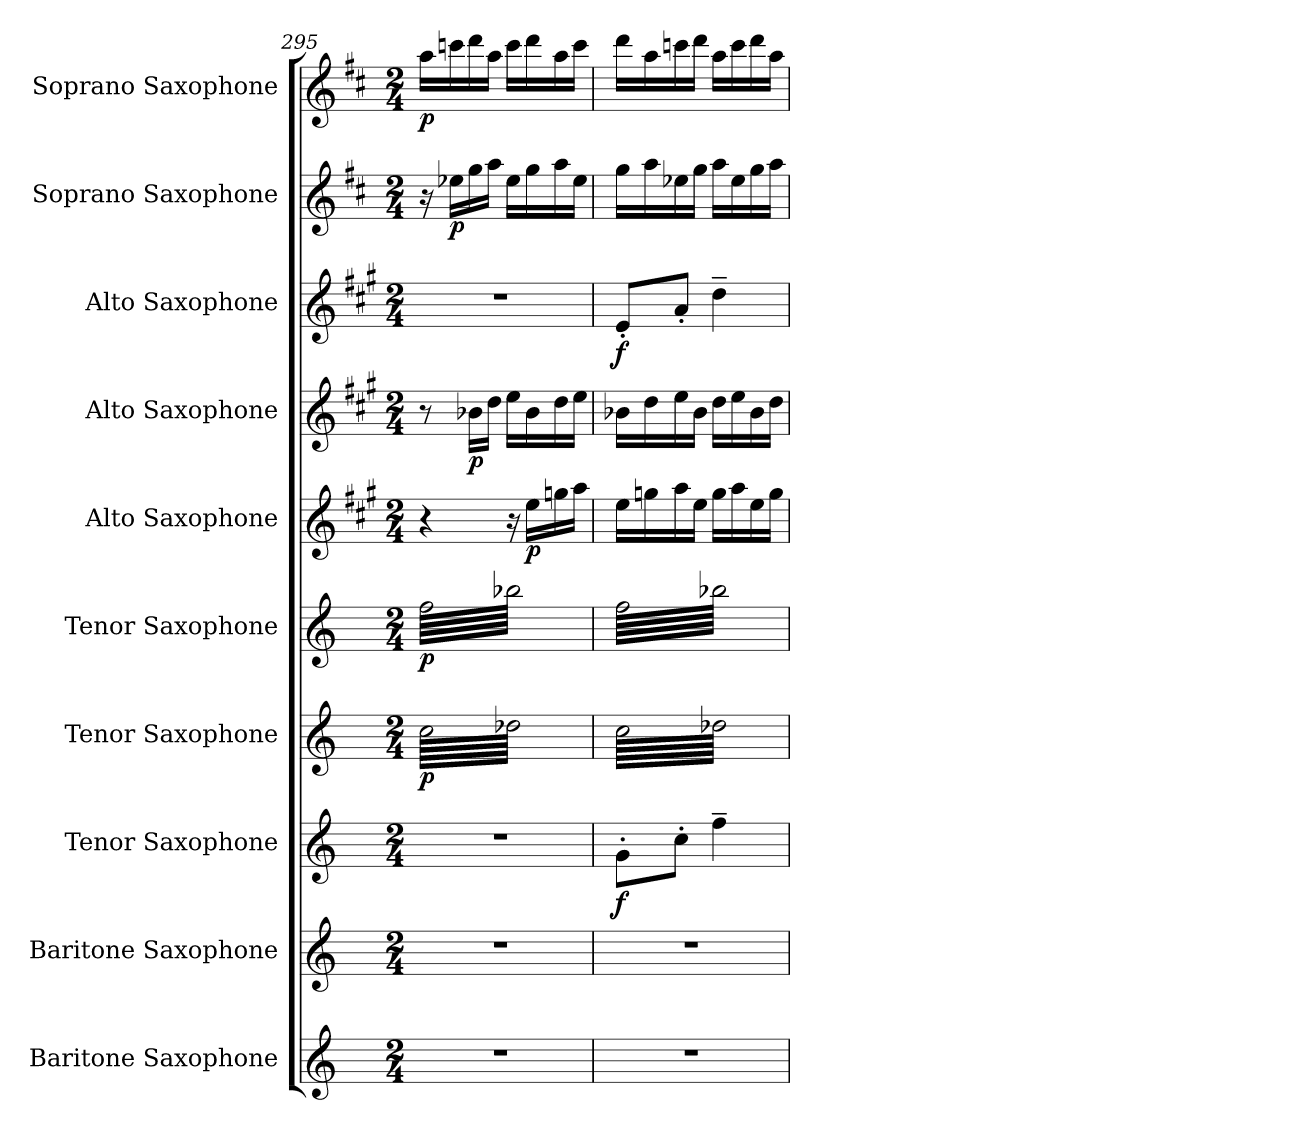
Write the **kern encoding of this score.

**kern	**kern	**kern	**dynam	**kern	**dynam	**kern	**dynam	**kern	**dynam	**kern	**dynam	**kern	**dynam	**kern	**dynam	**kern	**dynam
*part10	*part9	*part8	*part8	*part7	*part7	*part6	*part6	*part5	*part5	*part4	*part4	*part3	*part3	*part2	*part2	*part1	*part1
*staff10	*staff9	*staff8	*staff8	*staff7	*staff7	*staff6	*staff6	*staff5	*staff5	*staff4	*staff4	*staff3	*staff3	*staff2	*staff2	*staff1	*staff1
*I"Baritone Saxophone	*I"Baritone Saxophone	*I"Tenor Saxophone	*	*I"Tenor Saxophone	*	*I"Tenor Saxophone	*	*I"Alto Saxophone	*	*I"Alto Saxophone	*	*I"Alto Saxophone	*	*I"Soprano Saxophone	*	*I"Soprano Saxophone	*
*I'Bar. Sax.	*I'Bar. Sax.	*I'T. Sax.	*	*I'T. Sax.	*	*I'T. Sax.	*	*I'A. Sax.	*	*I'A. Sax.	*	*I'A. Sax.	*	*I'S. Sax.	*	*I'S. Sax.	*
*clefG2	*clefG2	*clefG2	*	*clefG2	*	*clefG2	*	*clefG2	*	*clefG2	*	*clefG2	*	*clefG2	*	*clefG2	*
*ITrd12c21	*ITrd12c21	*ITrd8c14	*	*ITrd8c14	*	*ITrd8c14	*	*ITrd5c9	*	*ITrd5c9	*	*ITrd5c9	*	*ITrd1c2	*	*ITrd1c2	*
*k[]	*k[]	*k[]	*	*k[]	*	*k[]	*	*k[]	*	*k[]	*	*k[]	*	*k[]	*	*k[]	*
*M2/4	*M2/4	*M2/4	*	*M2/4	*	*M2/4	*	*M2/4	*	*M2/4	*	*M2/4	*	*M2/4	*	*M2/4	*
=295	=295	=295	=295	=295	=295	=295	=295	=295	=295	=295	=295	=295	=295	=295	=295	=295	=295
!	!	!	!	!	!LO:DY:b	!	!LO:DY:b	!	!	!	!	!	!	!	!	!	!LO:DY:b
*	*	*	*	*tremolo	*	*	*	*	*	*	*	*	*	*	*	*	*
*	*	*	*	*	*	*tremolo	*	*	*	*	*	*	*	*	*	*	*
2r	2r	2r	.	64c\LLLL	p	64f\LLLL	p	4r	.	8r	.	2r	.	16r	.	16gg\LL	p
.	.	.	.	64d-X\	.	64b-X\	.	.	.	.	.	.	.	.	.	.	.
.	.	.	.	64c\	.	64f\	.	.	.	.	.	.	.	.	.	.	.
.	.	.	.	64d-X\	.	64b-X\	.	.	.	.	.	.	.	.	.	.	.
!	!	!	!	!	!	!	!	!	!	!	!	!	!	!	!LO:DY:b	!	!
.	.	.	.	64c\	.	64f\	.	.	.	.	.	.	.	16dd-X\LL	p	16bb-X\	.
.	.	.	.	64d-X\	.	64b-X\	.	.	.	.	.	.	.	.	.	.	.
.	.	.	.	64c\	.	64f\	.	.	.	.	.	.	.	.	.	.	.
.	.	.	.	64d-X\	.	64b-X\	.	.	.	.	.	.	.	.	.	.	.
!	!	!	!	!	!	!	!	!	!	!	!LO:DY:b	!	!	!	!	!	!
.	.	.	.	64c\	.	64f\	.	.	.	16d-X\LL	p	.	.	16ff\	.	16ccc\	.
.	.	.	.	64d-X\	.	64b-X\	.	.	.	.	.	.	.	.	.	.	.
.	.	.	.	64c\	.	64f\	.	.	.	.	.	.	.	.	.	.	.
.	.	.	.	64d-X\	.	64b-X\	.	.	.	.	.	.	.	.	.	.	.
.	.	.	.	64c\	.	64f\	.	.	.	16f\JJ	.	.	.	16gg\JJ	.	16gg\JJ	.
.	.	.	.	64d-X\	.	64b-X\	.	.	.	.	.	.	.	.	.	.	.
.	.	.	.	64c\	.	64f\	.	.	.	.	.	.	.	.	.	.	.
.	.	.	.	64d-X\	.	64b-X\	.	.	.	.	.	.	.	.	.	.	.
.	.	.	.	64c\	.	64f\	.	16r	.	16g\LL	.	.	.	16dd-\LL	.	16bb-\LL	.
.	.	.	.	64d-X\	.	64b-X\	.	.	.	.	.	.	.	.	.	.	.
.	.	.	.	64c\	.	64f\	.	.	.	.	.	.	.	.	.	.	.
.	.	.	.	64d-X\	.	64b-X\	.	.	.	.	.	.	.	.	.	.	.
!	!	!	!	!	!	!	!	!	!LO:DY:b	!	!	!	!	!	!	!	!
.	.	.	.	64c\	.	64f\	.	16g\LL	p	16d-\	.	.	.	16ff\	.	16ccc\	.
.	.	.	.	64d-X\	.	64b-X\	.	.	.	.	.	.	.	.	.	.	.
.	.	.	.	64c\	.	64f\	.	.	.	.	.	.	.	.	.	.	.
.	.	.	.	64d-X\	.	64b-X\	.	.	.	.	.	.	.	.	.	.	.
.	.	.	.	64c\	.	64f\	.	16b-X\	.	16f\	.	.	.	16gg\	.	16gg\	.
.	.	.	.	64d-X\	.	64b-X\	.	.	.	.	.	.	.	.	.	.	.
.	.	.	.	64c\	.	64f\	.	.	.	.	.	.	.	.	.	.	.
.	.	.	.	64d-X\	.	64b-X\	.	.	.	.	.	.	.	.	.	.	.
.	.	.	.	64c\	.	64f\	.	16cc\JJ	.	16g\JJ	.	.	.	16dd-\JJ	.	16bb-\JJ	.
.	.	.	.	64d-X\	.	64b-X\	.	.	.	.	.	.	.	.	.	.	.
.	.	.	.	64c\	.	64f\	.	.	.	.	.	.	.	.	.	.	.
.	.	.	.	64d-X\JJJJ	.	64b-X\JJJJ	.	.	.	.	.	.	.	.	.	.	.
!!LO:PB:g=z
=296	=296	=296	=296	=296	=296	=296	=296	=296	=296	=296	=296	=296	=296	=296	=296	=296	=296
!	!	!	!LO:DY:b	!	!	!	!	!	!	!	!	!	!LO:DY:b	!	!	!	!
2r	2r	8G'\L	f	64c\LLLL	.	64f\LLLL	.	16g\LL	.	16d-X\LL	.	8G'/L	f	16ff\LL	.	16ccc\LL	.
.	.	.	.	64d-X\	.	64b-X\	.	.	.	.	.	.	.	.	.	.	.
.	.	.	.	64c\	.	64f\	.	.	.	.	.	.	.	.	.	.	.
.	.	.	.	64d-X\	.	64b-X\	.	.	.	.	.	.	.	.	.	.	.
.	.	.	.	64c\	.	64f\	.	16b-X\	.	16f\	.	.	.	16gg\	.	16gg\	.
.	.	.	.	64d-X\	.	64b-X\	.	.	.	.	.	.	.	.	.	.	.
.	.	.	.	64c\	.	64f\	.	.	.	.	.	.	.	.	.	.	.
.	.	.	.	64d-X\	.	64b-X\	.	.	.	.	.	.	.	.	.	.	.
.	.	8c'\J	.	64c\	.	64f\	.	16cc\	.	16g\	.	8c'/J	.	16dd-X\	.	16bb-X\	.
.	.	.	.	64d-X\	.	64b-X\	.	.	.	.	.	.	.	.	.	.	.
.	.	.	.	64c\	.	64f\	.	.	.	.	.	.	.	.	.	.	.
.	.	.	.	64d-X\	.	64b-X\	.	.	.	.	.	.	.	.	.	.	.
.	.	.	.	64c\	.	64f\	.	16g\JJ	.	16d-\JJ	.	.	.	16ff\JJ	.	16ccc\JJ	.
.	.	.	.	64d-X\	.	64b-X\	.	.	.	.	.	.	.	.	.	.	.
.	.	.	.	64c\	.	64f\	.	.	.	.	.	.	.	.	.	.	.
.	.	.	.	64d-X\	.	64b-X\	.	.	.	.	.	.	.	.	.	.	.
.	.	4f~\	.	64c\	.	64f\	.	16b-\LL	.	16f\LL	.	4f~\	.	16gg\LL	.	16gg\LL	.
.	.	.	.	64d-X\	.	64b-X\	.	.	.	.	.	.	.	.	.	.	.
.	.	.	.	64c\	.	64f\	.	.	.	.	.	.	.	.	.	.	.
.	.	.	.	64d-X\	.	64b-X\	.	.	.	.	.	.	.	.	.	.	.
.	.	.	.	64c\	.	64f\	.	16cc\	.	16g\	.	.	.	16dd-\	.	16bb-\	.
.	.	.	.	64d-X\	.	64b-X\	.	.	.	.	.	.	.	.	.	.	.
.	.	.	.	64c\	.	64f\	.	.	.	.	.	.	.	.	.	.	.
.	.	.	.	64d-X\	.	64b-X\	.	.	.	.	.	.	.	.	.	.	.
.	.	.	.	64c\	.	64f\	.	16g\	.	16d-\	.	.	.	16ff\	.	16ccc\	.
.	.	.	.	64d-X\	.	64b-X\	.	.	.	.	.	.	.	.	.	.	.
.	.	.	.	64c\	.	64f\	.	.	.	.	.	.	.	.	.	.	.
.	.	.	.	64d-X\	.	64b-X\	.	.	.	.	.	.	.	.	.	.	.
.	.	.	.	64c\	.	64f\	.	16b-\JJ	.	16f\JJ	.	.	.	16gg\JJ	.	16gg\JJ	.
.	.	.	.	64d-X\	.	64b-X\	.	.	.	.	.	.	.	.	.	.	.
.	.	.	.	64c\	.	64f\	.	.	.	.	.	.	.	.	.	.	.
.	.	.	.	64d-X\JJJJ	.	64b-X\JJJJ	.	.	.	.	.	.	.	.	.	.	.
*	*	*	*	*	*	*Xtremolo	*	*	*	*	*	*	*	*	*	*	*
*	*	*	*	*Xtremolo	*	*	*	*	*	*	*	*	*	*	*	*	*
.	.	.	.	.	.	.	.	.	.	.	.	.	.	.	.	.	.
.	.	.	.	.	.	.	.	.	.	.	.	.	.	.	.	.	.
.	.	.	.	.	.	.	.	.	.	.	.	.	.	.	.	.	.
.	.	.	.	.	.	.	.	.	.	.	.	.	.	.	.	.	.
.	.	.	.	.	.	.	.	.	.	.	.	.	.	.	.	.	.
.	.	.	.	.	.	.	.	.	.	.	.	.	.	.	.	.	.
.	.	.	.	.	.	.	.	.	.	.	.	.	.	.	.	.	.
.	.	.	.	.	.	.	.	.	.	.	.	.	.	.	.	.	.
.	.	.	.	.	.	.	.	.	.	.	.	.	.	.	.	.	.
.	.	.	.	.	.	.	.	.	.	.	.	.	.	.	.	.	.
.	.	.	.	.	.	.	.	.	.	.	.	.	.	.	.	.	.
.	.	.	.	.	.	.	.	.	.	.	.	.	.	.	.	.	.
.	.	.	.	.	.	.	.	.	.	.	.	.	.	.	.	.	.
.	.	.	.	.	.	.	.	.	.	.	.	.	.	.	.	.	.
.	.	.	.	.	.	.	.	.	.	.	.	.	.	.	.	.	.
.	.	.	.	.	.	.	.	.	.	.	.	.	.	.	.	.	.
=	=	=	=	=	=	=	=	=	=	=	=	=	=	=	=	=	=
*-	*-	*-	*-	*-	*-	*-	*-	*-	*-	*-	*-	*-	*-	*-	*-	*-	*-
